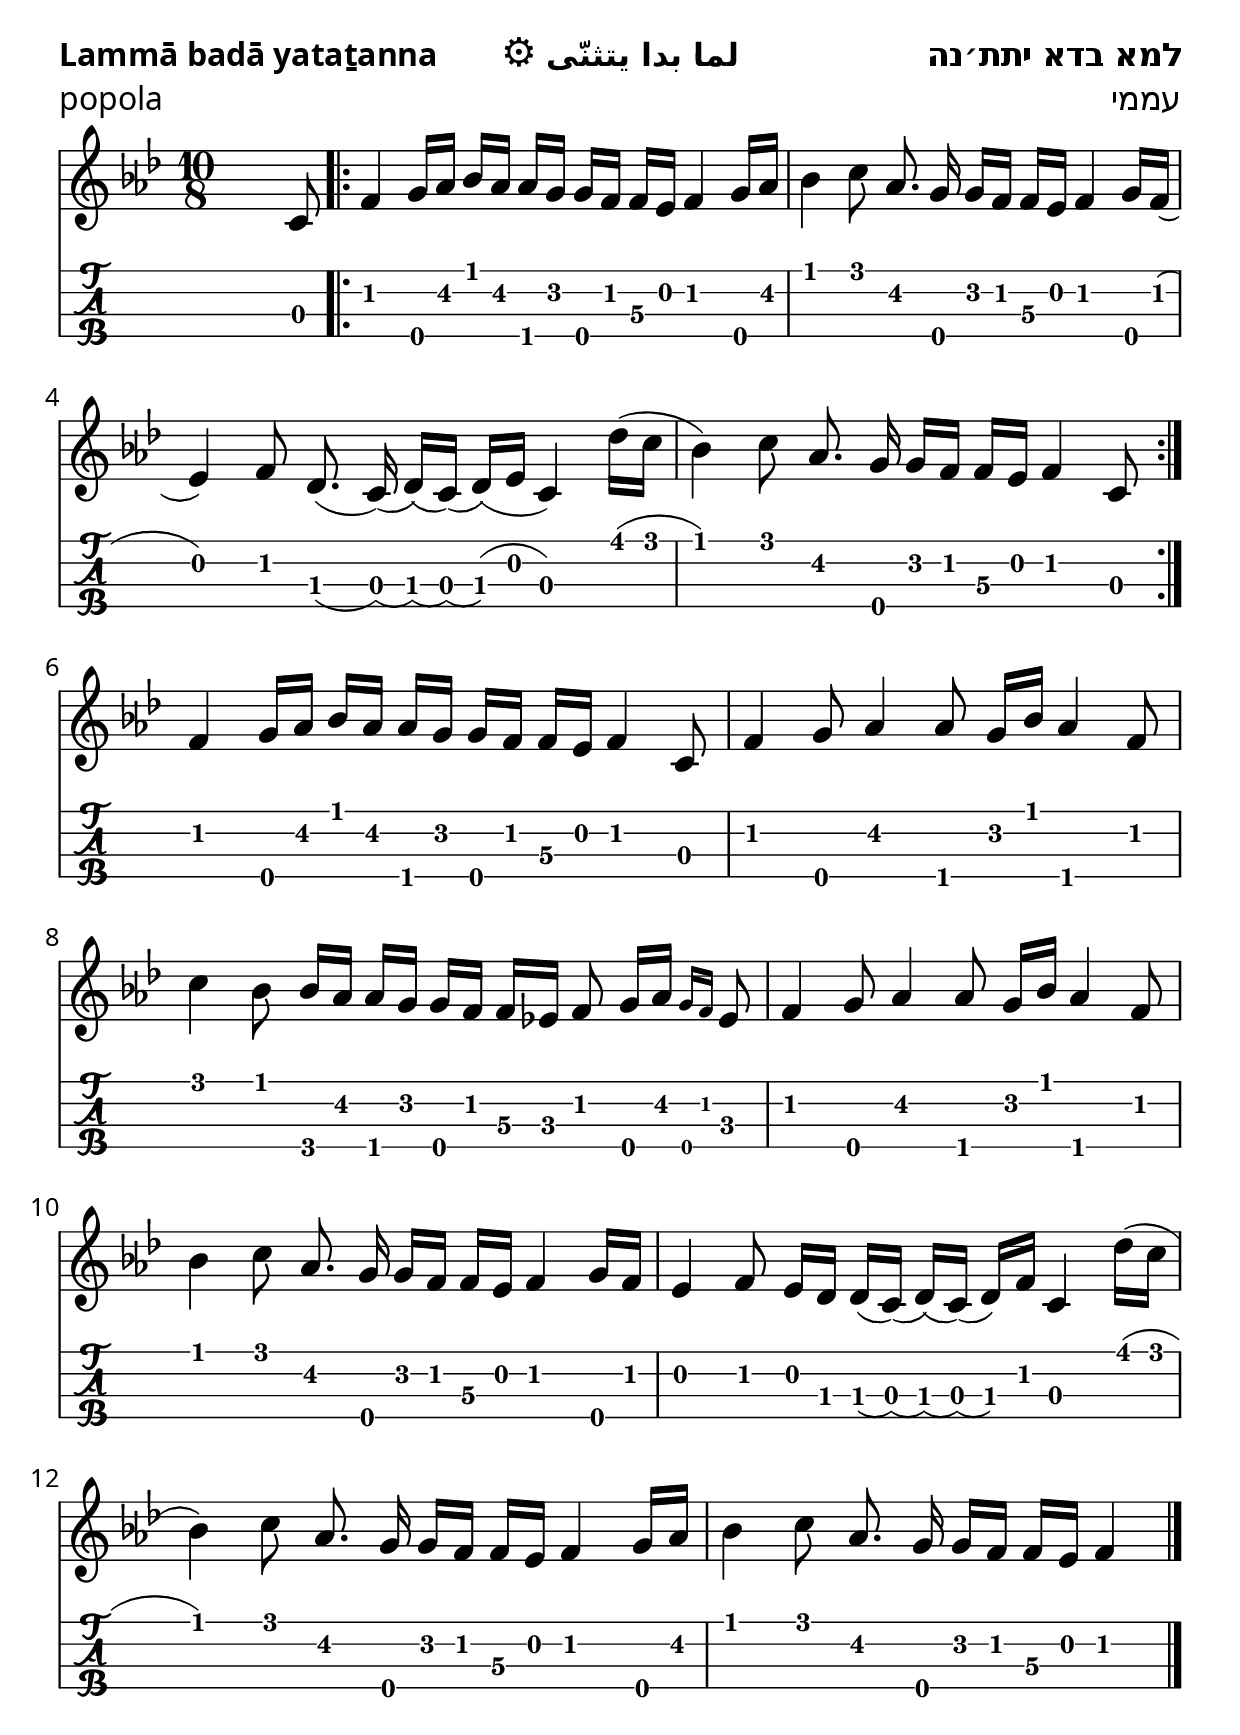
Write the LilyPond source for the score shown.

\include "../ĉiea.ly"

\header {
  titolo-xx     = "لما بدا يتثنّى"
  titolo-he     = "למא בדא יתת׳נה"
  titolo-eo     = "Lammā badā yataṯanna"
  komponisto-xx = ""
  komponisto-he = "עממי"
  komponisto-eo = "popola"
  ikono         = "⚙"
}

\include "../titolo.ly"

melodio = {
  \tempo 4 = 80
  \time 10/8
  \key c \phrygian
  s2 s s8 c |
  \repeat volta 2 {
	f4 g16\4 aes bes aes aes\4 g\2 g\4 f f\3 e f4 g16\4 aes |
	bes4 c'8 aes8. g16\4 g\2 f f\3 e f4 g16\4 f( |
	e4) f8 des8.( c16)( des)( c)( des)( e c4) des'16( c' |
	bes4) c'8 aes8. g16\4 g\2 f f\3 e f4 c8 |
  }
  f4 g16\4 aes bes aes aes\4 g\2 g\4 f f\3 e f4 c8 |
  f4 g8\4 aes4 aes8\4 g16 bes aes4\4 f8 | %optimal fingering?
  c'4 bes8 bes16\4 aes aes\4 g\2 g\4 f f\3 ees f8 g16\4 aes \grace { g\4 f } ees8 |
  f4 g8\4 aes4 aes8\4 g16 bes aes4\4 f8 | %optimal fingering?
  bes4 c'8 aes8. g16\4 g\2 f f\3 e f4 g16\4 f |
  e4 f8 e16 des des( c)( des)( c)( des) f c4 des'16( c' |
  bes4) c'8 aes8. g16\4 g\2 f f\3 e f4 g16\4 aes |
  bes4 c'8 aes8. g16\4 g\2 f f\3 e f4 \bar "|."
}

\include "../muziko.ly"
